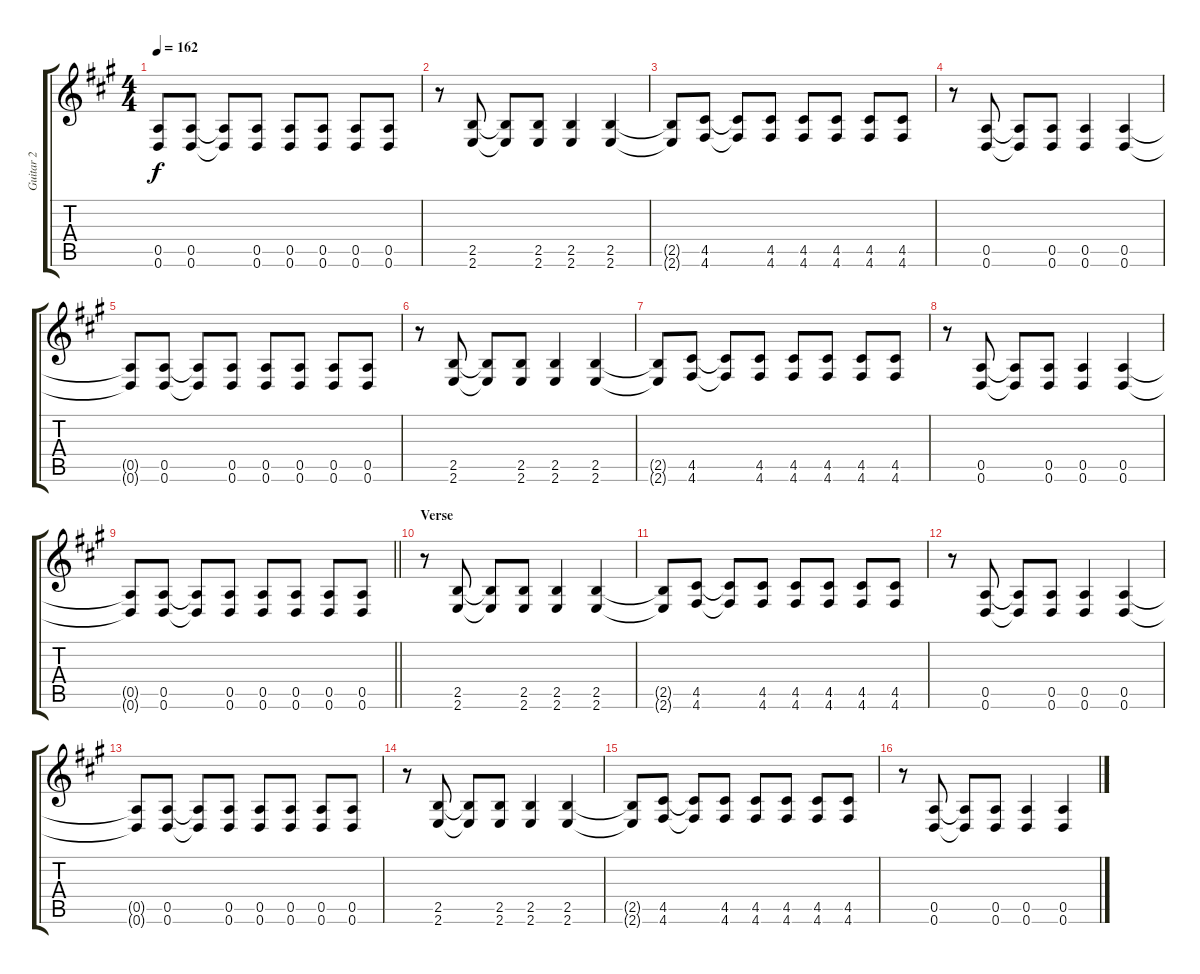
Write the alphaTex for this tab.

\track ("Guitar 2" "Guitar 2") {instrument acousticguitarsteel}
\staff {score tabs}
\tuning (E4 B3 G3 D3 A2 D2) {hide}
\ts (4 4)
\tempo 162
\clef g2
\ks a
(0.5{t} 0.6{t}).8{dy f} (0.5 0.6).8 (0.5{t} 0.6{t}).8 (0.5 0.6).8 (0.5 0.6).8 (0.5 0.6).8 (0.5 0.6).8 (0.5 0.6).8 |
r.8 (2.5 2.6).8 (2.5{t} 2.6{t}).8 (2.5 2.6).8 (2.5 2.6).4 (2.5 2.6).4 |
(2.5{t} 2.6{t}).8 (4.5 4.6).8 (4.5{t} 4.6{t}).8 (4.5 4.6).8 (4.5 4.6).8 (4.5 4.6).8 (4.5 4.6).8 (4.5 4.6).8 |
r.8 (0.5 0.6).8 (0.5{t} 0.6{t}).8 (0.5 0.6).8 (0.5 0.6).4 (0.5 0.6).4 |
(0.5{t} 0.6{t}).8 (0.5 0.6).8 (0.5{t} 0.6{t}).8 (0.5 0.6).8 (0.5 0.6).8 (0.5 0.6).8 (0.5 0.6).8 (0.5 0.6).8 |
r.8 (2.5 2.6).8 (2.5{t} 2.6{t}).8 (2.5 2.6).8 (2.5 2.6).4 (2.5 2.6).4 |
(2.5{t} 2.6{t}).8 (4.5 4.6).8 (4.5{t} 4.6{t}).8 (4.5 4.6).8 (4.5 4.6).8 (4.5 4.6).8 (4.5 4.6).8 (4.5 4.6).8 |
r.8 (0.5 0.6).8 (0.5{t} 0.6{t}).8 (0.5 0.6).8 (0.5 0.6).4 (0.5 0.6).4 |
\barLineRight lightlight
(0.5{t} 0.6{t}).8 (0.5 0.6).8 (0.5{t} 0.6{t}).8 (0.5 0.6).8 (0.5 0.6).8 (0.5 0.6).8 (0.5 0.6).8 (0.5 0.6).8 |
\section ("" "Verse")
r.8 (2.5 2.6).8 (2.5{t} 2.6{t}).8 (2.5 2.6).8 (2.5 2.6).4 (2.5 2.6).4 |
(2.5{t} 2.6{t}).8 (4.5 4.6).8 (4.5{t} 4.6{t}).8 (4.5 4.6).8 (4.5 4.6).8 (4.5 4.6).8 (4.5 4.6).8 (4.5 4.6).8 |
r.8 (0.5 0.6).8 (0.5{t} 0.6{t}).8 (0.5 0.6).8 (0.5 0.6).4 (0.5 0.6).4 |
(0.5{t} 0.6{t}).8 (0.5 0.6).8 (0.5{t} 0.6{t}).8 (0.5 0.6).8 (0.5 0.6).8 (0.5 0.6).8 (0.5 0.6).8 (0.5 0.6).8 |
r.8 (2.5 2.6).8 (2.5{t} 2.6{t}).8 (2.5 2.6).8 (2.5 2.6).4 (2.5 2.6).4 |
(2.5{t} 2.6{t}).8 (4.5 4.6).8 (4.5{t} 4.6{t}).8 (4.5 4.6).8 (4.5 4.6).8 (4.5 4.6).8 (4.5 4.6).8 (4.5 4.6).8 |
r.8 (0.5 0.6).8 (0.5{t} 0.6{t}).8 (0.5 0.6).8 (0.5 0.6).4 (0.5 0.6).4
